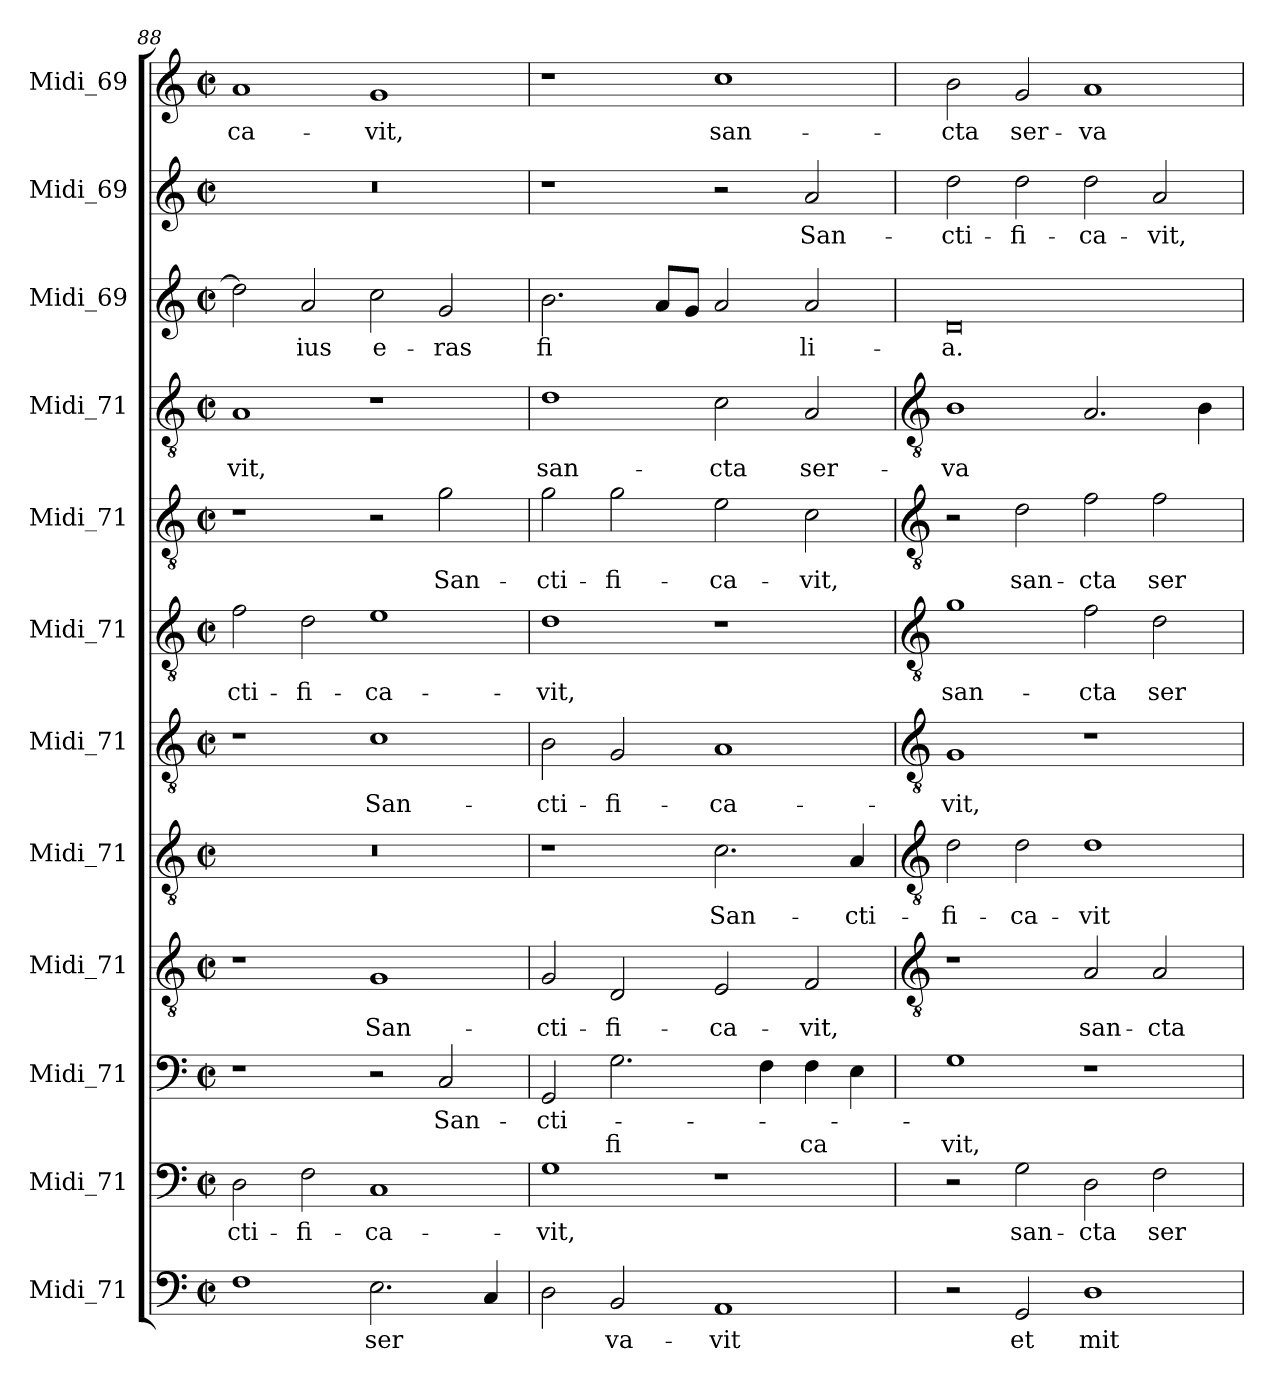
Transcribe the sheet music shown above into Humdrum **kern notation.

**kern	**text	**kern	**text	**kern	**text	**text	**kern	**text	**kern	**text	**kern	**text	**kern	**text	**kern	**text	**kern	**text	**kern	**text	**kern	**text	**kern	**text
*part12	*part12	*part11	*part11	*part10	*part10	*part10	*part9	*part9	*part8	*part8	*part7	*part7	*part6	*part6	*part5	*part5	*part4	*part4	*part3	*part3	*part2	*part2	*part1	*part1
*staff12	*staff12	*staff11	*staff11	*staff10	*staff10	*staff10	*staff9	*staff9	*staff8	*staff8	*staff7	*staff7	*staff6	*staff6	*staff5	*staff5	*staff4	*staff4	*staff3	*staff3	*staff2	*staff2	*staff1	*staff1
*I"Midi_71	*	*I"Midi_71	*	*I"Midi_71	*	*	*I"Midi_71	*	*I"Midi_71	*	*I"Midi_71	*	*I"Midi_71	*	*I"Midi_71	*	*I"Midi_71	*	*I"Midi_69	*	*I"Midi_69	*	*I"Midi_69	*
*clefF4	*	*clefF4	*	*clefF4	*	*	*clefGv2	*	*clefGv2	*	*clefGv2	*	*clefGv2	*	*clefGv2	*	*clefGv2	*	*clefG2	*	*clefG2	*	*clefG2	*
*k[]	*	*k[]	*	*k[]	*	*	*k[]	*	*k[]	*	*k[]	*	*k[]	*	*k[]	*	*k[]	*	*k[]	*	*k[]	*	*k[]	*
*C:	*	*C:	*	*C:	*	*	*C:	*	*C:	*	*C:	*	*C:	*	*C:	*	*C:	*	*C:	*	*C:	*	*C:	*
*M4/2	*	*M4/2	*	*M4/2	*	*	*M4/2	*	*M4/2	*	*M4/2	*	*M4/2	*	*M4/2	*	*M4/2	*	*M4/2	*	*M4/2	*	*M4/2	*
*met(c|)	*	*met(c|)	*	*met(c|)	*	*	*met(c|)	*	*met(c|)	*	*met(c|)	*	*met(c|)	*	*met(c|)	*	*met(c|)	*	*met(c|)	*	*met(c|)	*	*met(c|)	*
=88	=88	=88	=88	=88	=88	=88	=88	=88	=88	=88	=88	=88	=88	=88	=88	=88	=88	=88	=88	=88	=88	=88	=88	=88
!	!	!	!LO:LY:b	!	!	!	!	!	!	!	!	!	!	!LO:LY:b	!	!	!	!LO:LY:b	!	!	!	!	!	!LO:LY:b
1F	.	2D	-cti-	1r	.	.	1r	.	0r	.	1r	.	2f	-cti-	1r	.	1A	-vit,	2dd]	.	0r	.	1a	-ca-
!	!	!	!LO:LY:b	!	!	!	!	!	!	!	!	!	!	!LO:LY:b	!	!	!	!	!	!LO:LY:b	!	!	!	!
.	.	2F	-fi-	.	.	.	.	.	.	.	.	.	2d	-fi-	.	.	.	.	2a	-ius	.	.	.	.
!	!LO:LY:b	!	!LO:LY:b	!	!	!	!	!LO:LY:b	!	!	!	!LO:LY:b	!	!LO:LY:b	!	!	!	!	!	!LO:LY:b	!	!	!	!LO:LY:b
2.E	ser	1C	-ca-	2r	.	.	1G	San-	.	.	1c	San-	1e	-ca-	2r	.	1r	.	2cc	e-	.	.	1g	-vit,
!	!	!	!	!	!LO:LY:b	!	!	!	!	!	!	!	!	!	!	!LO:LY:b	!	!	!	!LO:LY:b	!	!	!	!
.	.	.	.	2C	San-	.	.	.	.	.	.	.	.	.	2g	San-	.	.	2g	-ras	.	.	.	.
4C	.	.	.	.	.	.	.	.	.	.	.	.	.	.	.	.	.	.	.	.	.	.	.	.
=89	=89	=89	=89	=89	=89	=89	=89	=89	=89	=89	=89	=89	=89	=89	=89	=89	=89	=89	=89	=89	=89	=89	=89	=89
!	!	!	!LO:LY:b	!	!LO:LY:b	!	!	!LO:LY:b	!	!	!	!LO:LY:b	!	!LO:LY:b	!	!LO:LY:b	!	!LO:LY:b	!	!LO:LY:b	!	!	!	!
2D	.	1G	-vit,	2GG	-cti-	.	2G	-cti-	1r	.	2B	-cti-	1d	-vit,	2g	-cti-	1d	san-	2.b	fi	1r	.	1r	.
!	!LO:LY:b	!	!	!	!	!LO:LY:b	!	!LO:LY:b	!	!	!	!LO:LY:b	!	!	!	!LO:LY:b	!	!	!	!	!	!	!	!
2BB	va-	.	.	2.G	.	-fi	2D	-fi-	.	.	2G	-fi-	.	.	2g	-fi-	.	.	.	.	.	.	.	.
.	.	.	.	.	.	.	.	.	.	.	.	.	.	.	.	.	.	.	8aL	.	.	.	.	.
.	.	.	.	.	.	.	.	.	.	.	.	.	.	.	.	.	.	.	8gJ	.	.	.	.	.
!	!LO:LY:b	!	!	!	!	!	!	!LO:LY:b	!	!LO:LY:b	!	!LO:LY:b	!	!	!	!LO:LY:b	!	!LO:LY:b	!	!	!	!	!	!LO:LY:b
1AA	-vit	1r	.	.	.	.	2E	-ca-	2.c	San-	1A	-ca-	1r	.	2e	-ca-	2c	-cta	2a	.	2r	.	1cc	san-
.	.	.	.	4F	.	.	.	.	.	.	.	.	.	.	.	.	.	.	.	.	.	.	.	.
!	!	!	!	!	!	!LO:LY:b	!	!LO:LY:b	!	!	!	!	!	!	!	!LO:LY:b	!	!LO:LY:b	!	!LO:LY:b	!	!LO:LY:b	!	!
.	.	.	.	4F	.	ca	2F	-vit,	.	.	.	.	.	.	2c	-vit,	2A	ser-	2a	li-	2a	San-	.	.
!	!	!	!	!	!	!	!	!	!	!LO:LY:b	!	!	!	!	!	!	!	!	!	!	!	!	!	!
.	.	.	.	4E	.	.	.	.	4A	-cti-	.	.	.	.	.	.	.	.	.	.	.	.	.	.
!!LO:LB:g=z
=90	=90	=90	=90	=90	=90	=90	=90	=90	=90	=90	=90	=90	=90	=90	=90	=90	=90	=90	=90	=90	=90	=90	=90	=90
*	*	*	*	*	*	*	*clefGv2	*	*clefGv2	*	*clefGv2	*	*clefGv2	*	*clefGv2	*	*clefGv2	*	*	*	*	*	*	*
!	!	!	!	!	!	!LO:LY:b	!	!	!	!LO:LY:b	!	!LO:LY:b	!	!LO:LY:b	!	!	!	!LO:LY:b	!	!LO:LY:b	!	!LO:LY:b	!	!LO:LY:b
2r	.	2r	.	1G	.	vit,	1r	.	2d	-fi-	1G	-vit,	1g	san-	2r	.	1B	-va	0d	-a.	2dd	-cti-	2b	-cta
!	!LO:LY:b	!	!LO:LY:b	!	!	!	!	!	!	!LO:LY:b	!	!	!	!	!	!LO:LY:b	!	!	!	!	!	!LO:LY:b	!	!LO:LY:b
2GG	et	2G	san-	.	.	.	.	.	2d	-ca-	.	.	.	.	2d	san-	.	.	.	.	2dd	-fi-	2g	ser-
!	!LO:LY:b	!	!LO:LY:b	!	!	!	!	!LO:LY:b	!	!LO:LY:b	!	!	!	!LO:LY:b	!	!LO:LY:b	!	!	!	!	!	!LO:LY:b	!	!LO:LY:b
1D	mit-	2D	-cta	1r	.	.	2A	san-	1d	-vit	1r	.	2f	-cta	2f	-cta	2.A	.	.	.	2dd	-ca-	1a	-va-
!	!	!	!LO:LY:b	!	!	!	!	!LO:LY:b	!	!	!	!	!	!LO:LY:b	!	!LO:LY:b	!	!	!	!	!	!LO:LY:b	!	!
.	.	2F	ser-	.	.	.	2A	-cta	.	.	.	.	2d	ser-	2f	ser-	.	.	.	.	2a	-vit,	.	.
.	.	.	.	.	.	.	.	.	.	.	.	.	.	.	.	.	4B	.	.	.	.	.	.	.
=	=	=	=	=	=	=	=	=	=	=	=	=	=	=	=	=	=	=	=	=	=	=	=	=
*-	*-	*-	*-	*-	*-	*-	*-	*-	*-	*-	*-	*-	*-	*-	*-	*-	*-	*-	*-	*-	*-	*-	*-	*-
